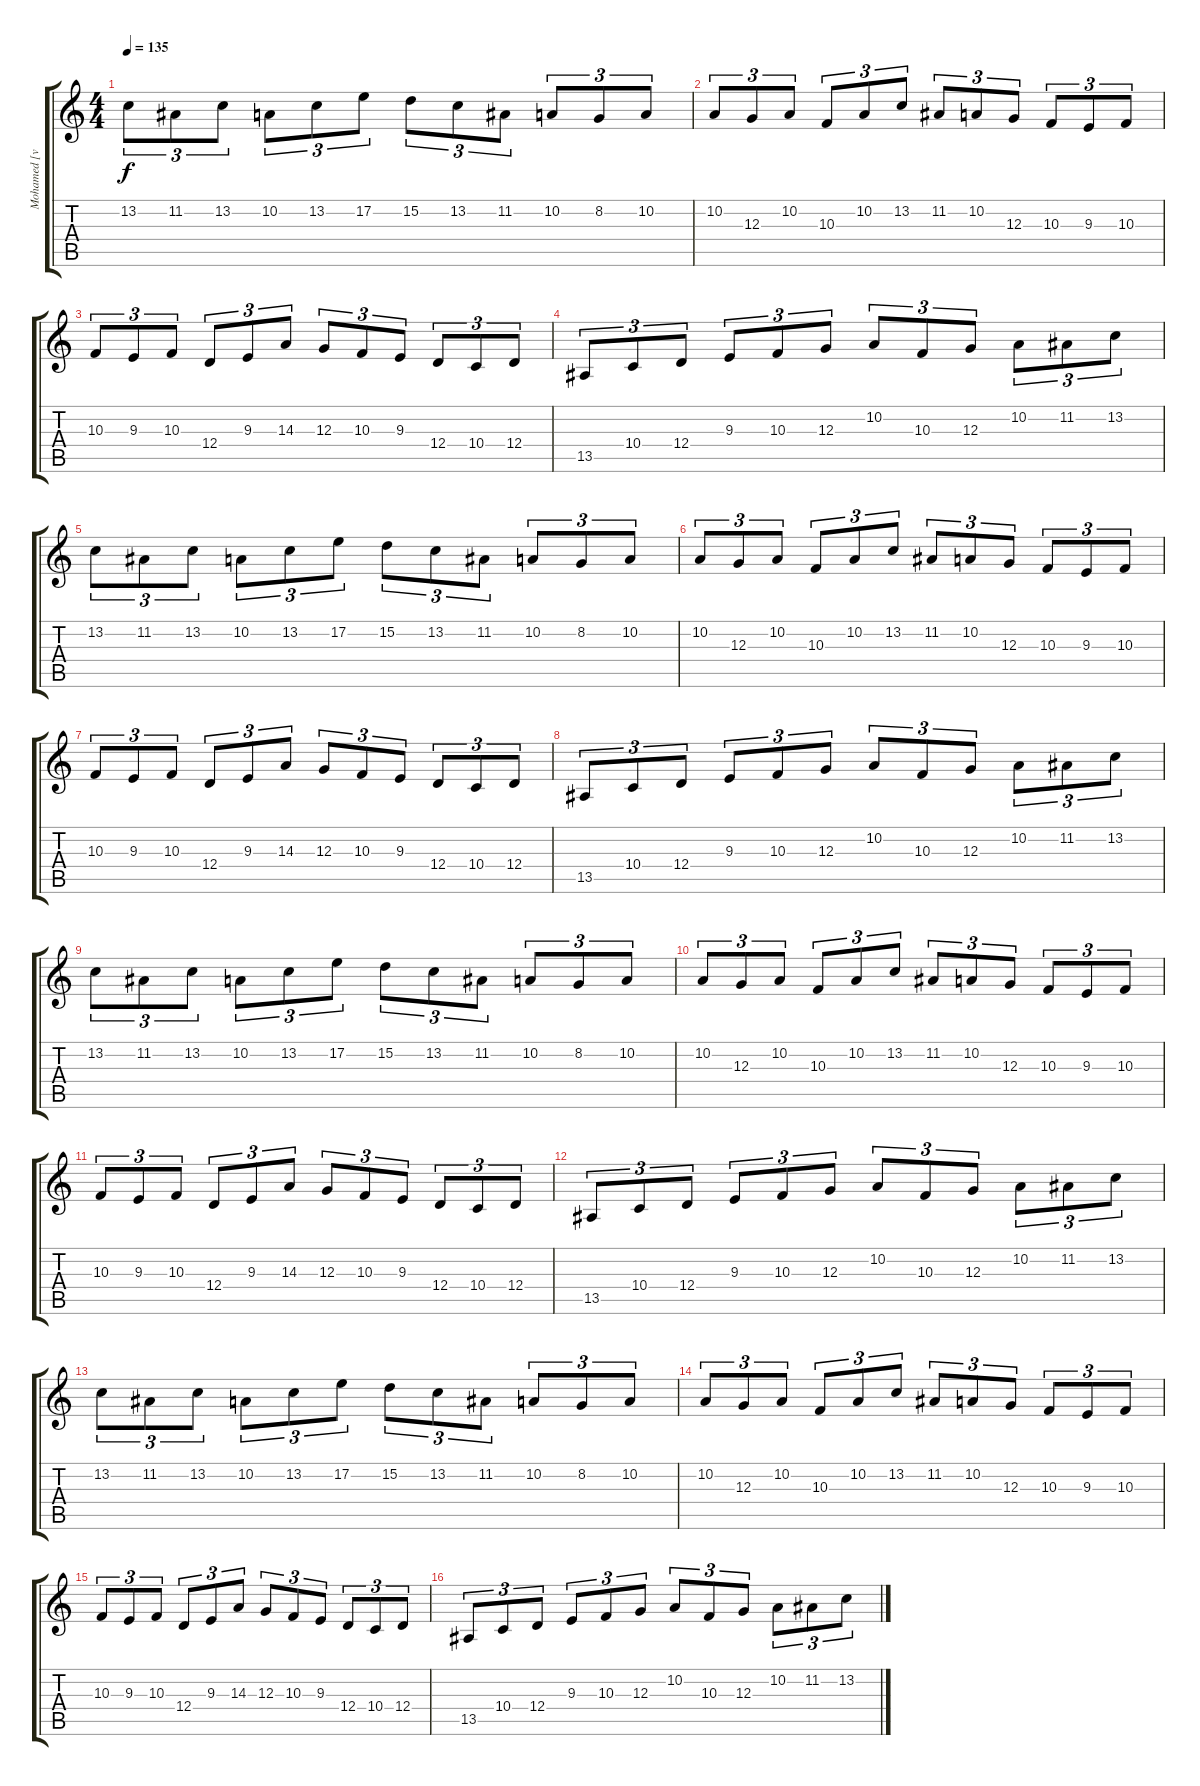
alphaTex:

\track ("Mohamed [violin]" "Mohamed [v") {instrument violin}
\staff {score tabs}
\tuning (E4 B3 G3 D3 A2 E2) {hide}
\ts (4 4)
\tempo 135
\clef g2
\ks c
13.2.8{tu (3 2) dy f} 11.2.8{tu (3 2)} 13.2.8{tu (3 2)} 10.2.8{tu (3 2)} 13.2.8{tu (3 2)} 17.2.8{tu (3 2)} 15.2.8{tu (3 2)} 13.2.8{tu (3 2)} 11.2.8{tu (3 2)} 10.2.8{tu (3 2)} 8.2.8{tu (3 2)} 10.2.8{tu (3 2)} |
10.2.8{tu (3 2)} 12.3.8{tu (3 2)} 10.2.8{tu (3 2)} 10.3.8{tu (3 2)} 10.2.8{tu (3 2)} 13.2.8{tu (3 2)} 11.2.8{tu (3 2)} 10.2.8{tu (3 2)} 12.3.8{tu (3 2)} 10.3.8{tu (3 2)} 9.3.8{tu (3 2)} 10.3.8{tu (3 2)} |
10.3.8{tu (3 2)} 9.3.8{tu (3 2)} 10.3.8{tu (3 2)} 12.4.8{tu (3 2)} 9.3.8{tu (3 2)} 14.3.8{tu (3 2)} 12.3.8{tu (3 2)} 10.3.8{tu (3 2)} 9.3.8{tu (3 2)} 12.4.8{tu (3 2)} 10.4.8{tu (3 2)} 12.4.8{tu (3 2)} |
13.5.8{tu (3 2)} 10.4.8{tu (3 2)} 12.4.8{tu (3 2)} 9.3.8{tu (3 2)} 10.3.8{tu (3 2)} 12.3.8{tu (3 2)} 10.2.8{tu (3 2)} 10.3.8{tu (3 2)} 12.3.8{tu (3 2)} 10.2.8{tu (3 2)} 11.2.8{tu (3 2)} 13.2.8{tu (3 2)} |
13.2.8{tu (3 2)} 11.2.8{tu (3 2)} 13.2.8{tu (3 2)} 10.2.8{tu (3 2)} 13.2.8{tu (3 2)} 17.2.8{tu (3 2)} 15.2.8{tu (3 2)} 13.2.8{tu (3 2)} 11.2.8{tu (3 2)} 10.2.8{tu (3 2)} 8.2.8{tu (3 2)} 10.2.8{tu (3 2)} |
10.2.8{tu (3 2)} 12.3.8{tu (3 2)} 10.2.8{tu (3 2)} 10.3.8{tu (3 2)} 10.2.8{tu (3 2)} 13.2.8{tu (3 2)} 11.2.8{tu (3 2)} 10.2.8{tu (3 2)} 12.3.8{tu (3 2)} 10.3.8{tu (3 2)} 9.3.8{tu (3 2)} 10.3.8{tu (3 2)} |
10.3.8{tu (3 2)} 9.3.8{tu (3 2)} 10.3.8{tu (3 2)} 12.4.8{tu (3 2)} 9.3.8{tu (3 2)} 14.3.8{tu (3 2)} 12.3.8{tu (3 2)} 10.3.8{tu (3 2)} 9.3.8{tu (3 2)} 12.4.8{tu (3 2)} 10.4.8{tu (3 2)} 12.4.8{tu (3 2)} |
13.5.8{tu (3 2)} 10.4.8{tu (3 2)} 12.4.8{tu (3 2)} 9.3.8{tu (3 2)} 10.3.8{tu (3 2)} 12.3.8{tu (3 2)} 10.2.8{tu (3 2)} 10.3.8{tu (3 2)} 12.3.8{tu (3 2)} 10.2.8{tu (3 2)} 11.2.8{tu (3 2)} 13.2.8{tu (3 2)} |
13.2.8{tu (3 2)} 11.2.8{tu (3 2)} 13.2.8{tu (3 2)} 10.2.8{tu (3 2)} 13.2.8{tu (3 2)} 17.2.8{tu (3 2)} 15.2.8{tu (3 2)} 13.2.8{tu (3 2)} 11.2.8{tu (3 2)} 10.2.8{tu (3 2)} 8.2.8{tu (3 2)} 10.2.8{tu (3 2)} |
10.2.8{tu (3 2)} 12.3.8{tu (3 2)} 10.2.8{tu (3 2)} 10.3.8{tu (3 2)} 10.2.8{tu (3 2)} 13.2.8{tu (3 2)} 11.2.8{tu (3 2)} 10.2.8{tu (3 2)} 12.3.8{tu (3 2)} 10.3.8{tu (3 2)} 9.3.8{tu (3 2)} 10.3.8{tu (3 2)} |
10.3.8{tu (3 2) volume 11} 9.3.8{tu (3 2)} 10.3.8{tu (3 2)} 12.4.8{tu (3 2)} 9.3.8{tu (3 2)} 14.3.8{tu (3 2)} 12.3.8{tu (3 2)} 10.3.8{tu (3 2)} 9.3.8{tu (3 2)} 12.4.8{tu (3 2)} 10.4.8{tu (3 2)} 12.4.8{tu (3 2)} |
13.5.8{tu (3 2)} 10.4.8{tu (3 2)} 12.4.8{tu (3 2)} 9.3.8{tu (3 2)} 10.3.8{tu (3 2)} 12.3.8{tu (3 2)} 10.2.8{tu (3 2)} 10.3.8{tu (3 2)} 12.3.8{tu (3 2)} 10.2.8{tu (3 2)} 11.2.8{tu (3 2)} 13.2.8{tu (3 2)} |
13.2.8{tu (3 2) volume 9} 11.2.8{tu (3 2)} 13.2.8{tu (3 2)} 10.2.8{tu (3 2)} 13.2.8{tu (3 2)} 17.2.8{tu (3 2)} 15.2.8{tu (3 2)} 13.2.8{tu (3 2)} 11.2.8{tu (3 2)} 10.2.8{tu (3 2)} 8.2.8{tu (3 2)} 10.2.8{tu (3 2)} |
10.2.8{tu (3 2)} 12.3.8{tu (3 2)} 10.2.8{tu (3 2)} 10.3.8{tu (3 2)} 10.2.8{tu (3 2)} 13.2.8{tu (3 2)} 11.2.8{tu (3 2)} 10.2.8{tu (3 2)} 12.3.8{tu (3 2)} 10.3.8{tu (3 2)} 9.3.8{tu (3 2)} 10.3.8{tu (3 2)} |
10.3.8{tu (3 2)} 9.3.8{tu (3 2)} 10.3.8{tu (3 2)} 12.4.8{tu (3 2)} 9.3.8{tu (3 2)} 14.3.8{tu (3 2)} 12.3.8{tu (3 2)} 10.3.8{tu (3 2)} 9.3.8{tu (3 2)} 12.4.8{tu (3 2)} 10.4.8{tu (3 2)} 12.4.8{tu (3 2)} |
13.5.8{tu (3 2)} 10.4.8{tu (3 2)} 12.4.8{tu (3 2)} 9.3.8{tu (3 2)} 10.3.8{tu (3 2)} 12.3.8{tu (3 2)} 10.2.8{tu (3 2)} 10.3.8{tu (3 2)} 12.3.8{tu (3 2)} 10.2.8{tu (3 2)} 11.2.8{tu (3 2)} 13.2.8{tu (3 2)}
